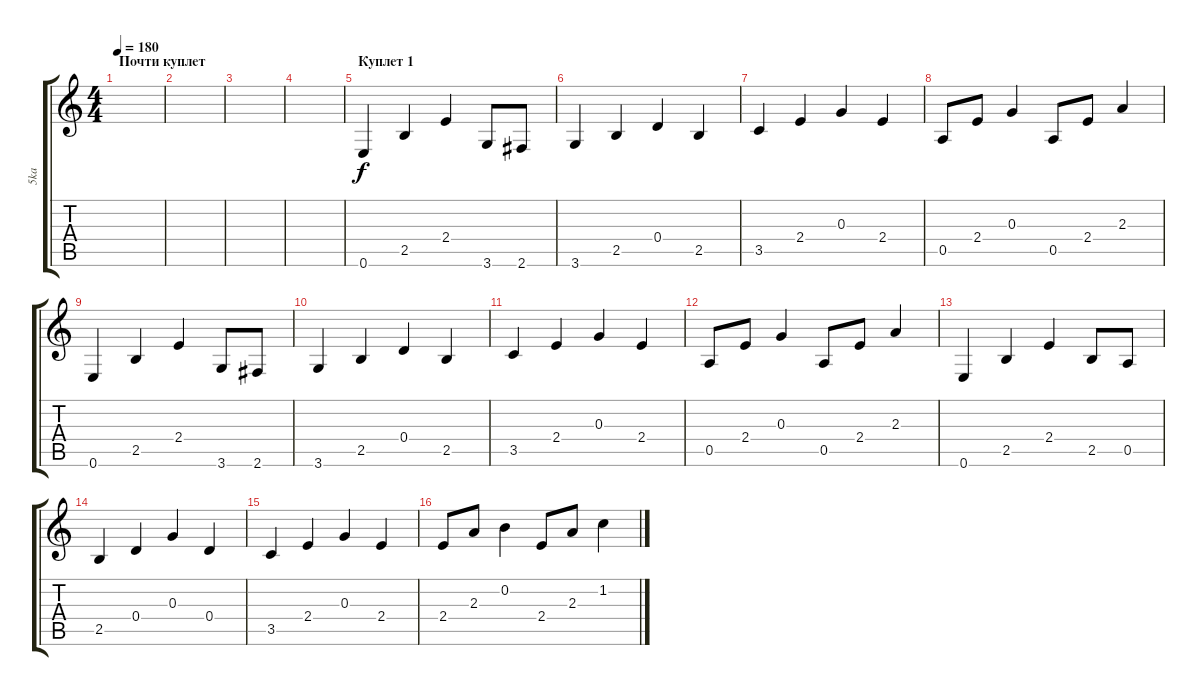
\track ("5ka" "5ka") {instrument acousticguitarsteel}
\staff {score tabs}
\tuning (E4 B3 G3 D3 A2 E2) {hide}
\ts (4 4)
\section ("" "Почти куплет")
\tempo 180
\clef g2
\ks c
|
|
|
|
\section ("" "Куплет 1")
0.6.4 2.5.4 2.4.4 3.6.8 2.6.8 |
3.6.4 2.5.4 0.4.4 2.5.4 |
3.5.4 2.4.4 0.3.4 2.4.4 |
0.5.8 2.4.8 0.3.4 0.5.8 2.4.8 2.3.4 |
0.6.4 2.5.4 2.4.4 3.6.8 2.6.8 |
3.6.4 2.5.4 0.4.4 2.5.4 |
3.5.4 2.4.4 0.3.4 2.4.4 |
0.5.8 2.4.8 0.3.4 0.5.8 2.4.8 2.3.4 |
0.6.4 2.5.4 2.4.4 2.5.8 0.5.8 |
2.5.4 0.4.4 0.3.4 0.4.4 |
3.5.4 2.4.4 0.3.4 2.4.4 |
2.4.8 2.3.8 0.2.4 2.4.8 2.3.8 1.2.4
